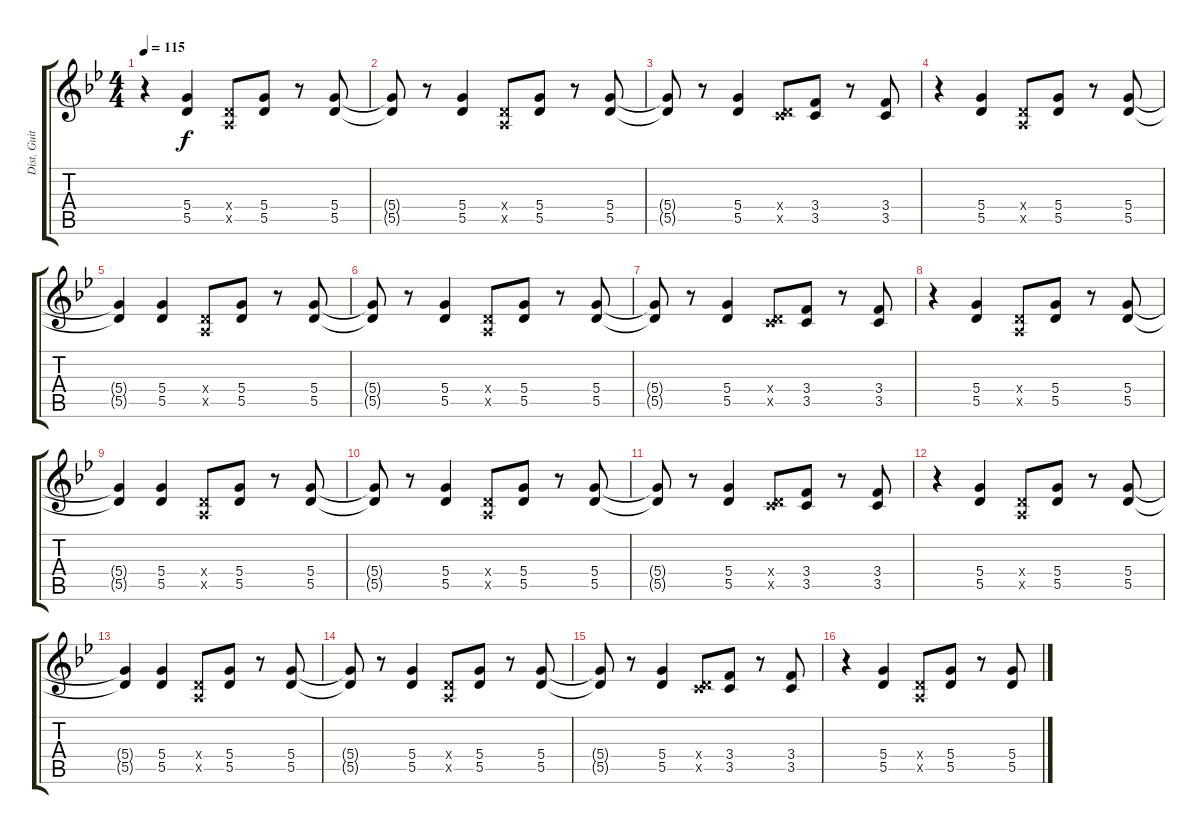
\track ("Dist. Guitar 2" "Dist. Guit") {instrument distortionguitar}
\staff {score tabs}
\tuning (E4 B3 G3 D3 A2 E2) {hide}
\ts (4 4)
\tempo 115
\clef g2
\ks bb
r.4{dy f} (5.4 5.5).4 (0.4{x} 0.5{x}).8 (5.4 5.5).8 r.8 (5.4 5.5).8 |
(5.4{t} 5.5{t}).8 r.8 (5.4 5.5).4 (0.4{x} 0.5{x}).8 (5.4 5.5).8 r.8 (5.4 5.5).8 |
(5.4{t} 5.5{t}).8 r.8 (5.4 5.5).4 (0.4{x} 3.5{x}).8 (3.4 3.5).8 r.8 (3.4 3.5).8 |
r.4 (5.4 5.5).4 (0.4{x} 0.5{x}).8 (5.4 5.5).8 r.8 (5.4 5.5).8 |
(5.4{t} 5.5{t}).4 (5.4 5.5).4 (0.4{x} 0.5{x}).8 (5.4 5.5).8 r.8 (5.4 5.5).8 |
(5.4{t} 5.5{t}).8 r.8 (5.4 5.5).4 (0.4{x} 0.5{x}).8 (5.4 5.5).8 r.8 (5.4 5.5).8 |
(5.4{t} 5.5{t}).8 r.8 (5.4 5.5).4 (0.4{x} 3.5{x}).8 (3.4 3.5).8 r.8 (3.4 3.5).8 |
r.4 (5.4 5.5).4 (0.4{x} 0.5{x}).8 (5.4 5.5).8 r.8 (5.4 5.5).8 |
(5.4{t} 5.5{t}).4 (5.4 5.5).4 (0.4{x} 0.5{x}).8 (5.4 5.5).8 r.8 (5.4 5.5).8 |
(5.4{t} 5.5{t}).8 r.8 (5.4 5.5).4 (0.4{x} 0.5{x}).8 (5.4 5.5).8 r.8 (5.4 5.5).8 |
(5.4{t} 5.5{t}).8 r.8 (5.4 5.5).4 (0.4{x} 3.5{x}).8 (3.4 3.5).8 r.8 (3.4 3.5).8 |
r.4 (5.4 5.5).4 (0.4{x} 0.5{x}).8 (5.4 5.5).8 r.8 (5.4 5.5).8 |
(5.4{t} 5.5{t}).4 (5.4 5.5).4 (0.4{x} 0.5{x}).8 (5.4 5.5).8 r.8 (5.4 5.5).8 |
(5.4{t} 5.5{t}).8 r.8 (5.4 5.5).4 (0.4{x} 0.5{x}).8 (5.4 5.5).8 r.8 (5.4 5.5).8 |
(5.4{t} 5.5{t}).8 r.8 (5.4 5.5).4 (0.4{x} 3.5{x}).8 (3.4 3.5).8 r.8 (3.4 3.5).8 |
r.4 (5.4 5.5).4 (0.4{x} 0.5{x}).8 (5.4 5.5).8 r.8 (5.4 5.5).8
